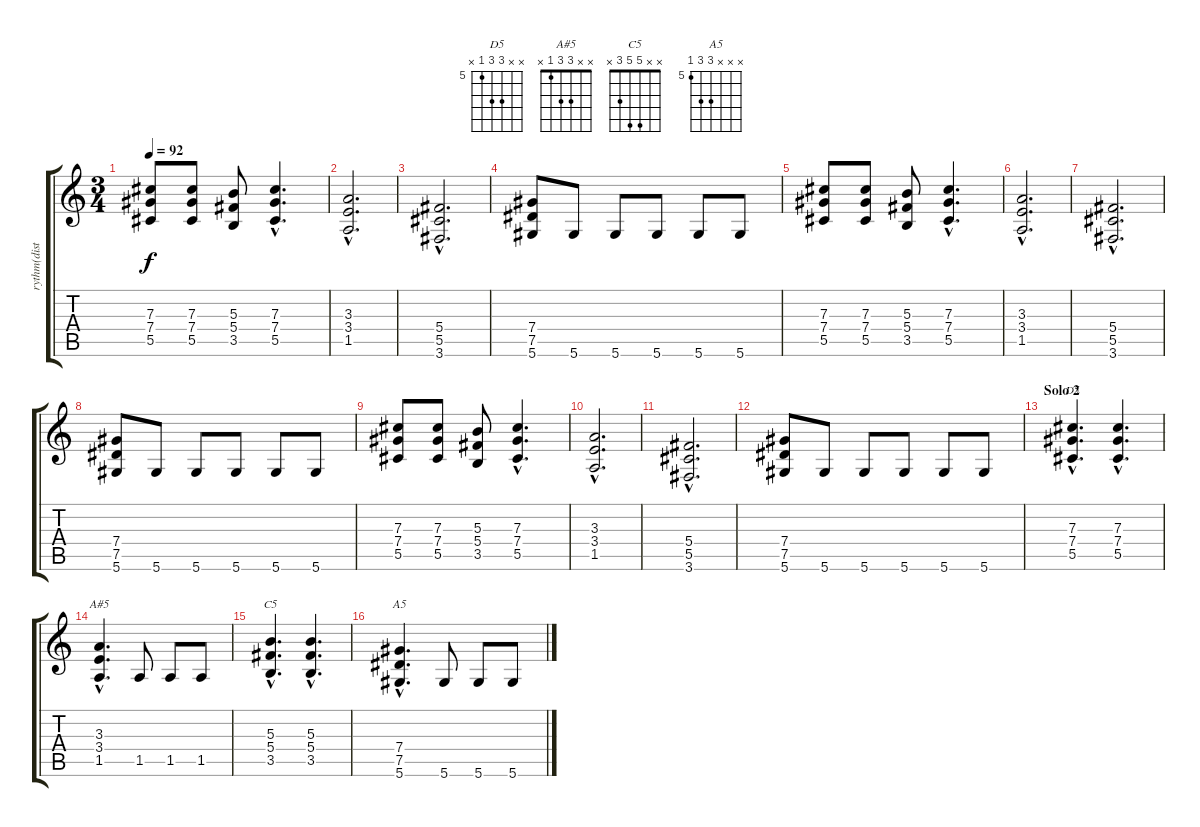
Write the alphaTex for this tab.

\track ("rythm(dist)" "rythm(dist") {instrument distortionguitar}
\staff {score tabs}
\tuning (Eb4 Bb3 Gb3 Db3 Ab2 Eb2) {hide}
\chord ("D5" x x 7 7 5 x) {firstfret 5}
\chord ("A#5" x x 3 3 1 x)
\chord ("C5" x x 5 5 3 x)
\chord ("A5" x x x 7 7 5) {firstfret 5}
\ts (3 4)
\tempo 92
\clef g2
\ks c
(7.3 7.4 5.5).8{dy f} (7.3 7.4 5.5).8 (5.3 5.4 3.5).8 (7.3{hac} 7.4{hac} 5.5{hac}).4{d} |
(3.3{hac} 3.4{hac} 1.5{hac}).2{d} |
(5.4{hac} 5.5{hac} 3.6{hac}).2{d} |
(7.4 7.5 5.6).8 5.6.8 5.6.8 5.6.8 5.6.8 5.6.8 |
(7.3 7.4 5.5).8 (7.3 7.4 5.5).8 (5.3 5.4 3.5).8 (7.3{hac} 7.4{hac} 5.5{hac}).4{d} |
(3.3{hac} 3.4{hac} 1.5{hac}).2{d} |
(5.4{hac} 5.5{hac} 3.6{hac}).2{d} |
(7.4 7.5 5.6).8 5.6.8 5.6.8 5.6.8 5.6.8 5.6.8 |
(7.3 7.4 5.5).8 (7.3 7.4 5.5).8 (5.3 5.4 3.5).8 (7.3{hac} 7.4{hac} 5.5{hac}).4{d} |
(3.3{hac} 3.4{hac} 1.5{hac}).2{d} |
(5.4{hac} 5.5{hac} 3.6{hac}).2{d} |
(7.4 7.5 5.6).8 5.6.8 5.6.8 5.6.8 5.6.8 5.6.8 |
\section ("" "Solo 2")
(7.3{hac} 7.4{hac} 5.5{hac}).4{d ch "D5"} (7.3{hac} 7.4{hac} 5.5{hac}).4{d} |
(3.3{hac} 3.4{hac} 1.5{hac}).4{d ch "A#5"} 1.5.8 1.5.8 1.5.8 |
(5.3{hac} 5.4{hac} 3.5).4{d ch "C5"} (5.3{hac} 5.4{hac} 3.5{hac}).4{d} |
(7.4{hac} 7.5 5.6{hac}).4{d ch "A5"} 5.6.8 5.6.8 5.6.8
